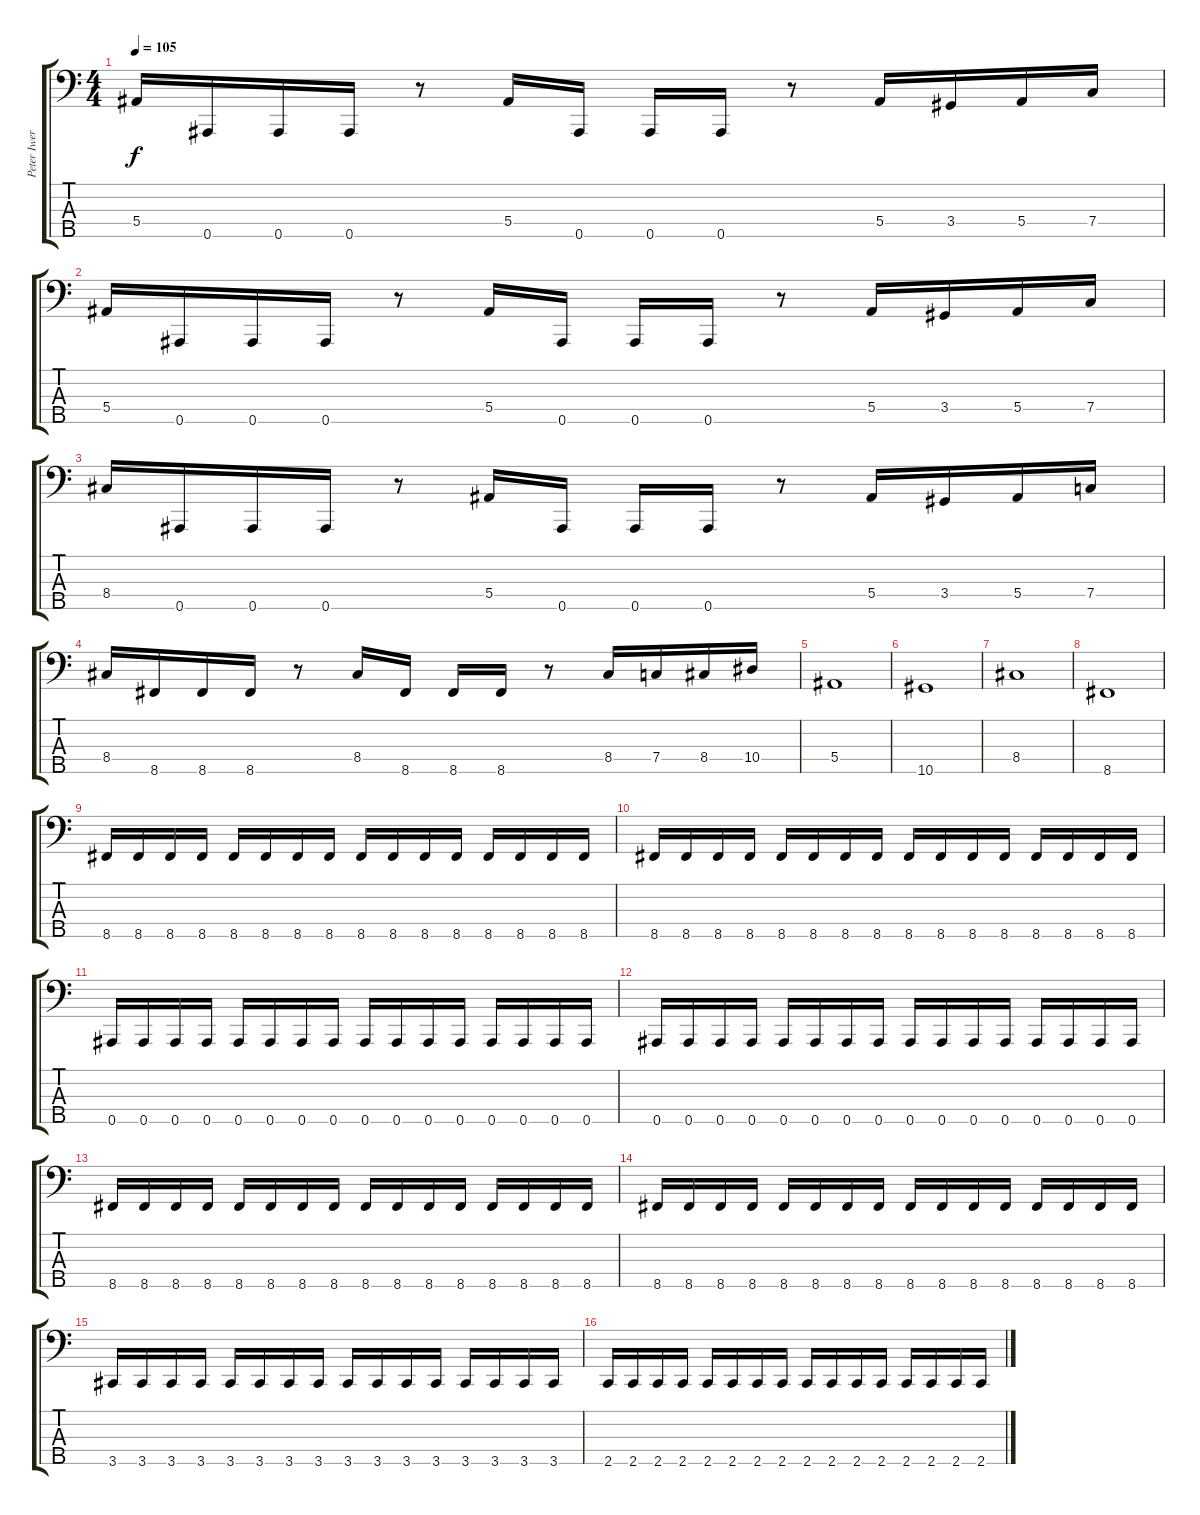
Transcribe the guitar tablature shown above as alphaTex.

\track ("Peter Iwers" "Peter Iwer") {instrument electricbassfinger}
\staff {score tabs}
\tuning (G2 Eb2 Bb1 F1 Bb0) {hide}
\ts (4 4)
\tempo 105
\clef f4
\ks c
5.4.16{dy f} 0.5.16 0.5.16 0.5.16 r.8 5.4.16 0.5.16 0.5.16 0.5.16 r.8 5.4.16 3.4.16 5.4.16 7.4.16 |
5.4.16 0.5.16 0.5.16 0.5.16 r.8 5.4.16 0.5.16 0.5.16 0.5.16 r.8 5.4.16 3.4.16 5.4.16 7.4.16 |
8.4.16 0.5.16 0.5.16 0.5.16 r.8 5.4.16 0.5.16 0.5.16 0.5.16 r.8 5.4.16 3.4.16 5.4.16 7.4.16 |
8.4.16 8.5.16 8.5.16 8.5.16 r.8 8.4.16 8.5.16 8.5.16 8.5.16 r.8 8.4.16 7.4.16 8.4.16 10.4.16 |
5.4.1 |
10.5.1 |
8.4.1 |
8.5.1 |
8.5.16 8.5.16 8.5.16 8.5.16 8.5.16 8.5.16 8.5.16 8.5.16 8.5.16 8.5.16 8.5.16 8.5.16 8.5.16 8.5.16 8.5.16 8.5.16 |
8.5.16 8.5.16 8.5.16 8.5.16 8.5.16 8.5.16 8.5.16 8.5.16 8.5.16 8.5.16 8.5.16 8.5.16 8.5.16 8.5.16 8.5.16 8.5.16 |
0.5.16 0.5.16 0.5.16 0.5.16 0.5.16 0.5.16 0.5.16 0.5.16 0.5.16 0.5.16 0.5.16 0.5.16 0.5.16 0.5.16 0.5.16 0.5.16 |
0.5.16 0.5.16 0.5.16 0.5.16 0.5.16 0.5.16 0.5.16 0.5.16 0.5.16 0.5.16 0.5.16 0.5.16 0.5.16 0.5.16 0.5.16 0.5.16 |
8.5.16 8.5.16 8.5.16 8.5.16 8.5.16 8.5.16 8.5.16 8.5.16 8.5.16 8.5.16 8.5.16 8.5.16 8.5.16 8.5.16 8.5.16 8.5.16 |
8.5.16 8.5.16 8.5.16 8.5.16 8.5.16 8.5.16 8.5.16 8.5.16 8.5.16 8.5.16 8.5.16 8.5.16 8.5.16 8.5.16 8.5.16 8.5.16 |
3.5.16 3.5.16 3.5.16 3.5.16 3.5.16 3.5.16 3.5.16 3.5.16 3.5.16 3.5.16 3.5.16 3.5.16 3.5.16 3.5.16 3.5.16 3.5.16 |
2.5.16 2.5.16 2.5.16 2.5.16 2.5.16 2.5.16 2.5.16 2.5.16 2.5.16 2.5.16 2.5.16 2.5.16 2.5.16 2.5.16 2.5.16 2.5.16
